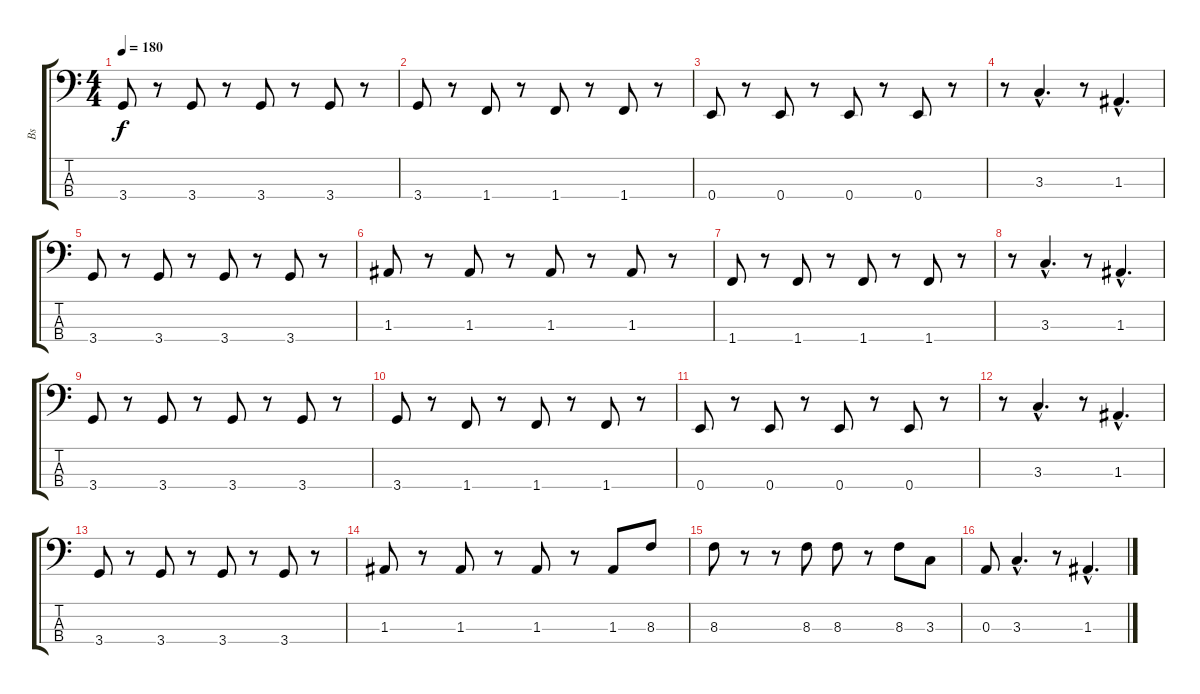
\track ("Bs" "Bs") {instrument electricbasspick}
\staff {score tabs}
\tuning (G2 D2 A1 E1) {hide}
\ts (4 4)
\tempo 180
\clef f4
\ks c
3.4.8{dy f} r.8 3.4.8 r.8 3.4.8 r.8 3.4.8 r.8 |
3.4.8 r.8 1.4.8 r.8 1.4.8 r.8 1.4.8 r.8 |
0.4.8 r.8 0.4.8 r.8 0.4.8 r.8 0.4.8 r.8 |
r.8 3.3{hac}.4{d} r.8 1.3{hac}.4{d} |
3.4.8 r.8 3.4.8 r.8 3.4.8 r.8 3.4.8 r.8 |
1.3.8 r.8 1.3.8 r.8 1.3.8 r.8 1.3.8 r.8 |
1.4.8 r.8 1.4.8 r.8 1.4.8 r.8 1.4.8 r.8 |
r.8 3.3{hac}.4{d} r.8 1.3{hac}.4{d} |
3.4.8 r.8 3.4.8 r.8 3.4.8 r.8 3.4.8 r.8 |
3.4.8 r.8 1.4.8 r.8 1.4.8 r.8 1.4.8 r.8 |
0.4.8 r.8 0.4.8 r.8 0.4.8 r.8 0.4.8 r.8 |
r.8 3.3{hac}.4{d} r.8 1.3{hac}.4{d} |
3.4.8 r.8 3.4.8 r.8 3.4.8 r.8 3.4.8 r.8 |
1.3.8 r.8 1.3.8 r.8 1.3.8 r.8 1.3.8 8.3.8 |
8.3.8 r.8 r.8 8.3.8 8.3.8 r.8 8.3.8 3.3.8 |
0.3.8 3.3{hac}.4{d} r.8 1.3{hac}.4{d}
